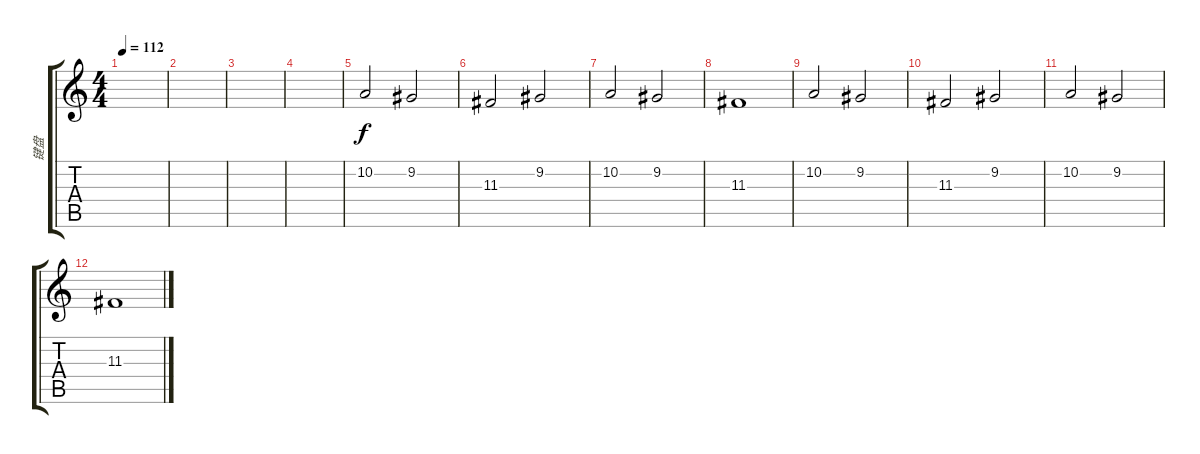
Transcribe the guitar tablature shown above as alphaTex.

\track ("键盘" "键盘") {instrument stringensemble2}
\staff {score tabs}
\tuning (E4 B3 G3 D3 A2 E2) {hide}
\ts (4 4)
\tempo 112
\clef g2
\ks c
|
|
|
|
10.2.2 9.2.2 |
11.3.2 9.2.2 |
10.2.2 9.2.2 |
11.3.1 |
10.2.2 9.2.2 |
11.3.2 9.2.2 |
10.2.2 9.2.2 |
11.3.1
